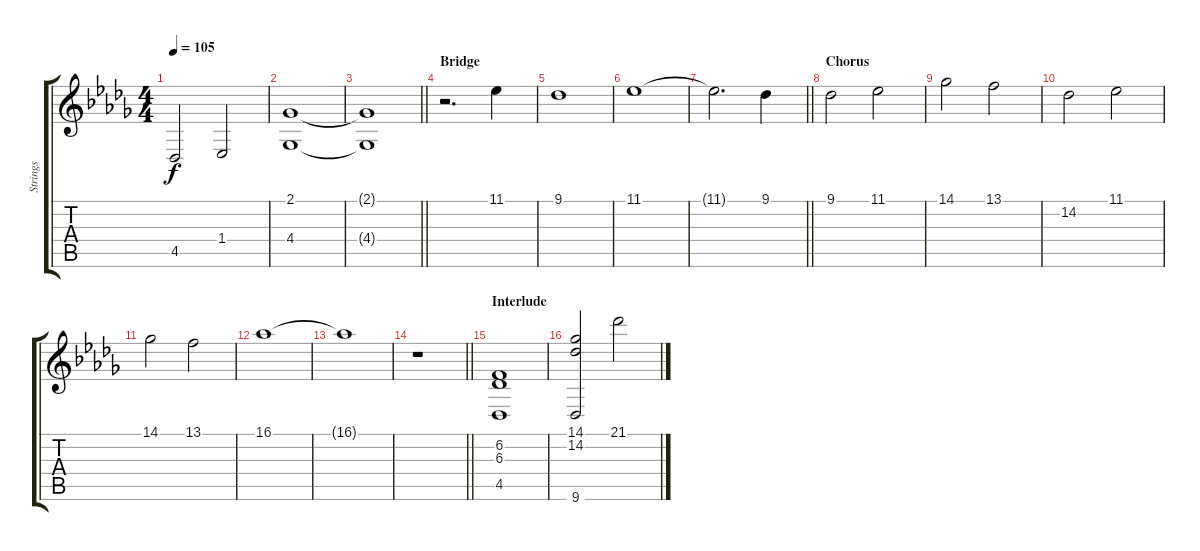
\track ("Strings" "Strings") {instrument stringensemble2}
\staff {score tabs}
\tuning (E4 B3 G3 D3 A2 E2) {hide}
\ts (4 4)
\tempo 105
\clef g2
\ks db
4.5{t}.2{dy f} 1.4.2 |
(2.1 4.4).1 |
\barLineRight lightlight
(2.1{t} 4.4{t}).1 |
\section ("" "Bridge")
r.2{d} 11.1.4 |
9.1.1 |
11.1.1 |
\barLineRight lightlight
11.1{t}.2{d} 9.1.4 |
\section ("" "Chorus")
9.1.2 11.1.2 |
14.1.2 13.1.2 |
14.2.2 11.1.2 |
14.1.2 13.1.2 |
16.1.1 |
16.1{t}.1 |
\barLineRight lightlight
r.1 |
\section ("" "Interlude")
(6.2 6.3 4.5).1 |
(14.1 14.2 9.6).2 21.1.2
